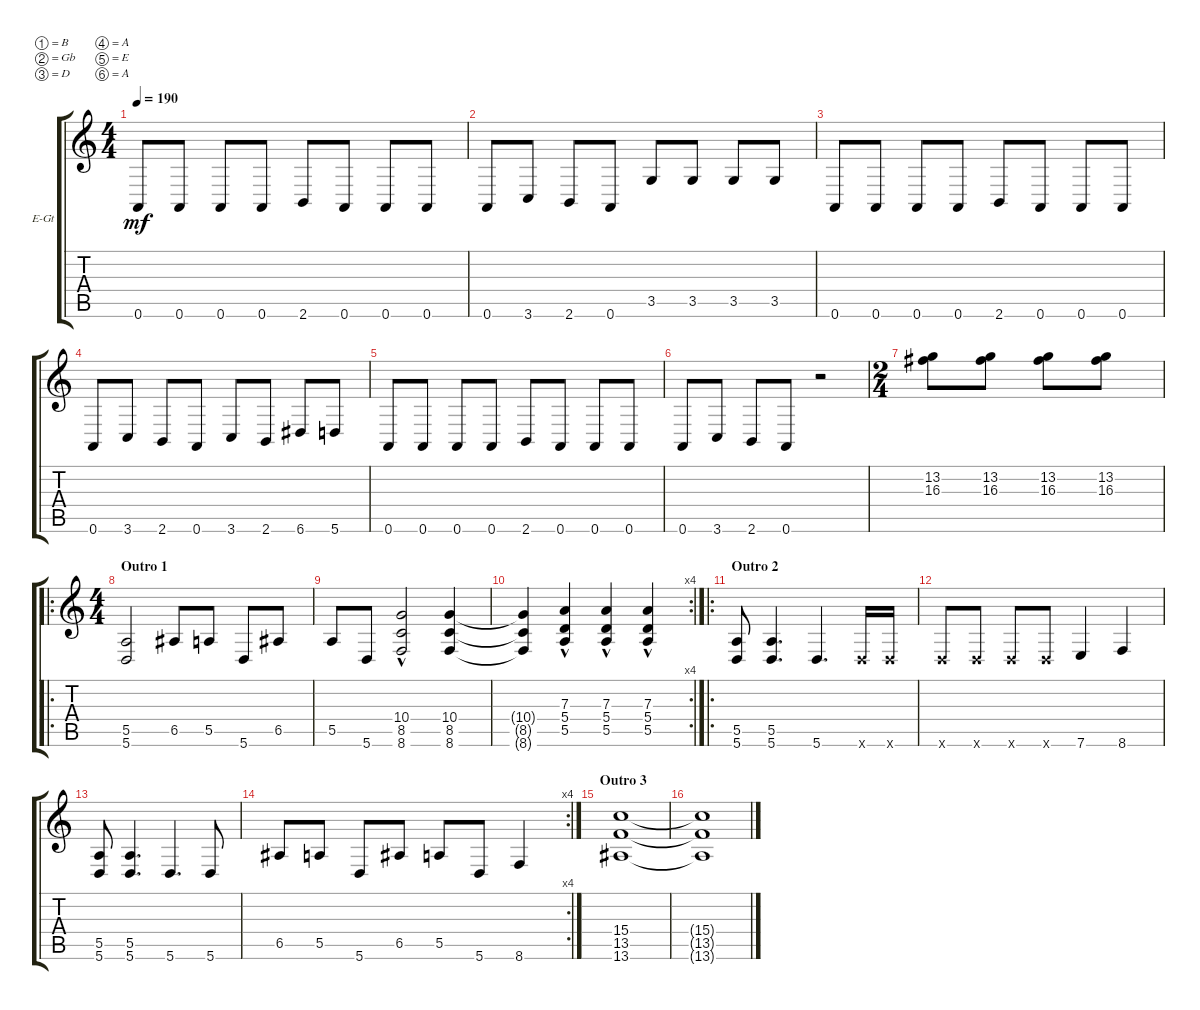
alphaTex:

\defaultSystemsLayout 4
\bracketExtendMode groupsimilarinstruments
\firstSystemTrackNameOrientation horizontal
\otherSystemsTrackNameOrientation horizontal
\track ("Distorted 2" "E-Gt") {instrument distortionguitar}
\staff {score tabs}
\tuning (B3 Gb3 D3 A2 E2 A1)
\ts (4 4)
\tempo 190
\clef g2
\ks c
0.6.8{dy mf} 0.6.8 0.6.8 0.6.8 2.6.8 0.6.8 0.6.8 0.6.8 |
0.6.8 3.6.8 2.6.8 0.6.8 3.5.8 3.5.8 3.5.8 3.5.8 |
0.6.8 0.6.8 0.6.8 0.6.8 2.6.8 0.6.8 0.6.8 0.6.8 |
0.6.8 3.6.8 2.6.8 0.6.8 3.6.8 2.6.8 6.6.8 5.6.8 |
0.6.8 0.6.8 0.6.8 0.6.8 2.6.8 0.6.8 0.6.8 0.6.8 |
0.6.8 3.6.8 2.6.8 0.6.8 r.2 |
\ts (2 4)
(13.2 16.3).8 (16.3 13.2).8 (13.2 16.3).8 (13.2 16.3).8 |
\ro
\ts (4 4)
\section ("" "Outro 1")
(5.6 5.5).2 6.5.8 5.5.8 5.6.8 6.5.8 |
5.5.8 5.6.8 (8.6 8.5 10.4{hac}).2 (10.4 8.6 8.5).4 |
\rc 4
(10.4{t} 8.6{t} 8.5{t}).4 (5.4 5.5 7.3{hac}).4 (5.5 5.4 7.3{hac}).4 (7.3{hac} 5.4 5.5).4 |
\ro
\section ("" "Outro 2")
(5.6 5.5).8 (5.6 5.5).4{d} 5.6.4{d} 5.6{x}.16 5.6{x}.16 |
5.6{x}.8 5.6{x}.8 5.6{x}.8 5.6{x}.8 7.6.4 8.6.4 |
(5.6 5.5).8 (5.6 5.5).4{d} 5.6.4{d} 5.6.8 |
\rc 4
6.5.8 5.5.8 5.6.8 6.5.8 5.5.8 5.6.8 8.6.4 |
\section ("" "Outro 3")
(13.5 15.4 13.6).1 |
(13.5{t} 15.4{t} 13.6{t}).1
